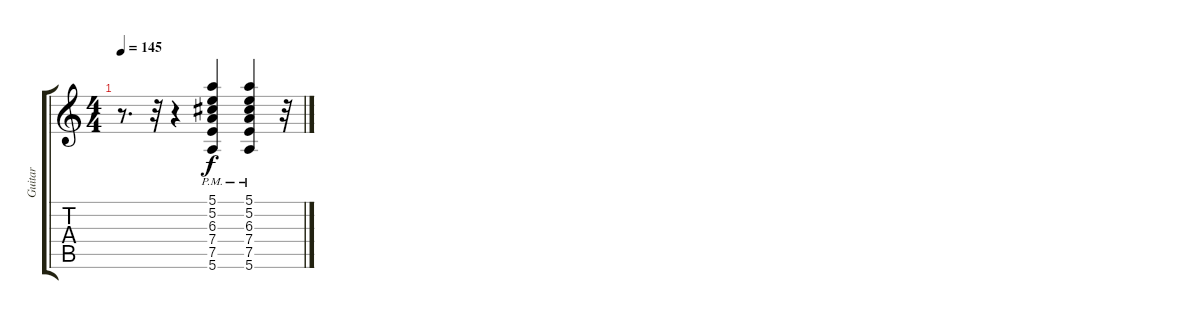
\track ("Guitar" "Guitar") {instrument distortionguitar}
\staff {score tabs}
\tuning (E4 B3 G3 D3 A2 E2) {hide}
\ts (4 4)
\tempo 145
\clef g2
\ks c
r.8{d dy f} r.32 r.4 (5.1{pm} 5.2{pm} 6.3 7.4{pm} 7.5{pm} 5.6{pm}).4 (5.1{pm} 5.2{pm} 6.3{pm} 7.4{pm} 7.5{pm} 5.6{pm}).4 r.32
